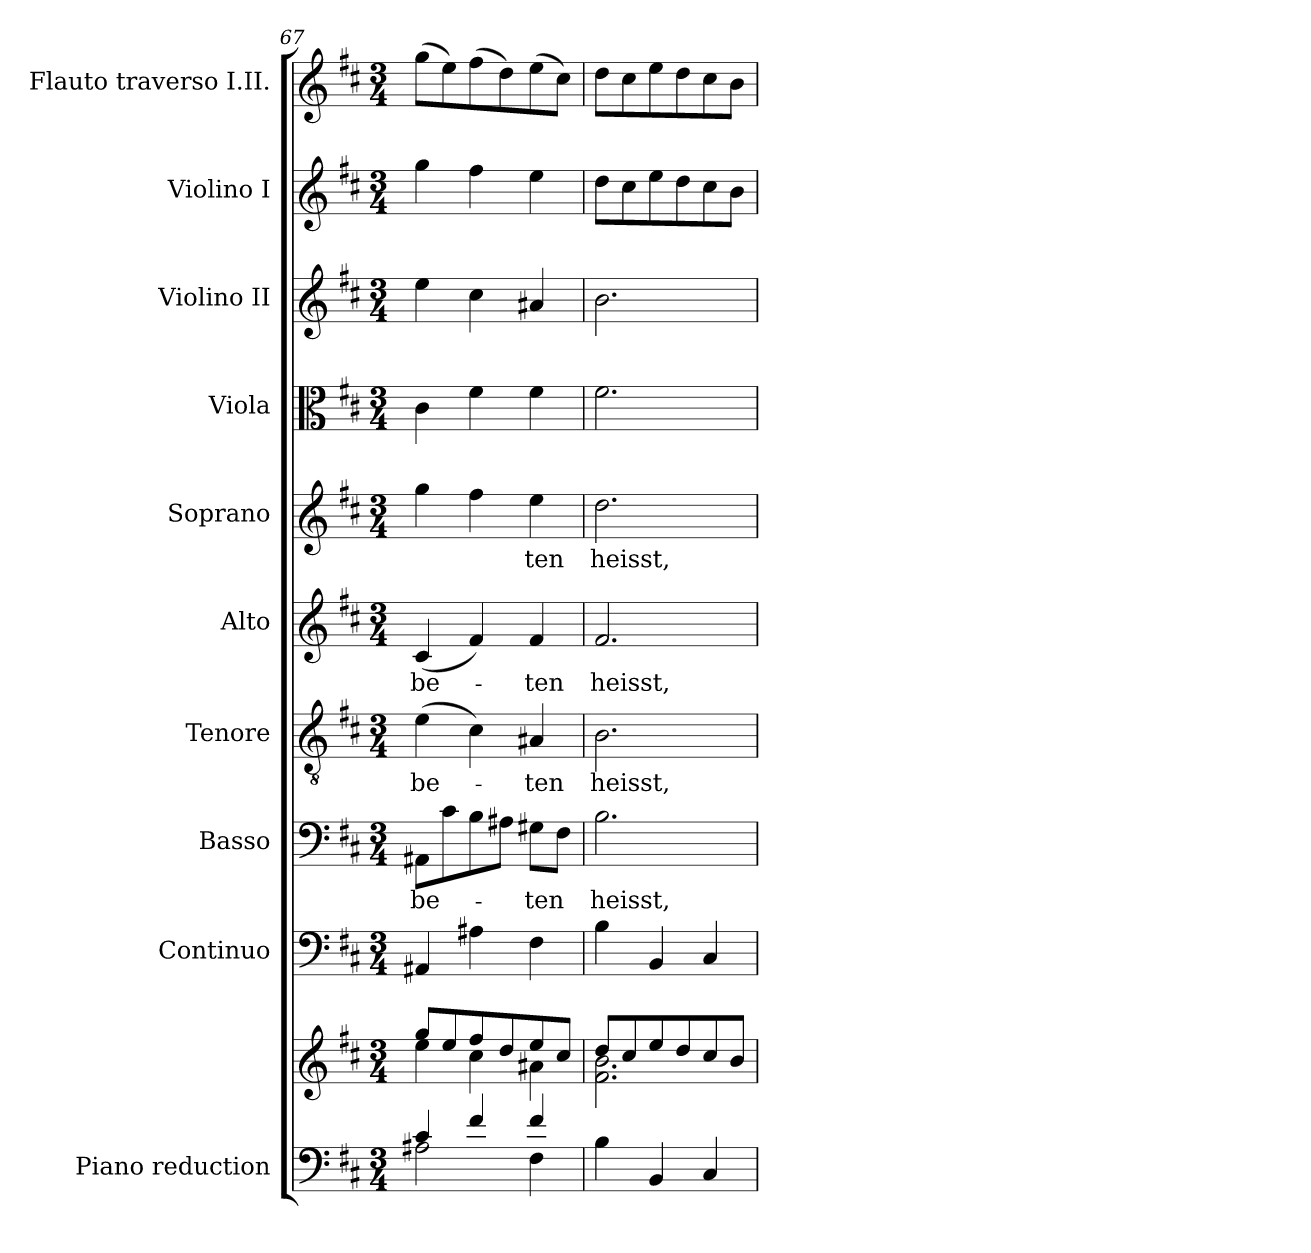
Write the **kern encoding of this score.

**kern	**kern	**kern	**kern	**text	**kern	**text	**kern	**text	**kern	**text	**kern	**kern	**kern	**kern
*part10	*part10	*part9	*part8	*part8	*part7	*part7	*part6	*part6	*part5	*part5	*part4	*part3	*part2	*part1
*staff11	*staff10	*staff9	*staff8	*staff8	*staff7	*staff7	*staff6	*staff6	*staff5	*staff5	*staff4	*staff3	*staff2	*staff1
*I"Piano reduction	*	*I"Continuo	*I"Basso	*	*I"Tenore	*	*I"Alto	*	*I"Soprano	*	*I"Viola	*I"Violino II	*I"Violino I	*I"Flauto traverso I.II.
*I'Pno	*	*	*	*	*	*	*	*	*	*	*I'Vla	*I'Vln	*I'Vln	*I'Fl
*clefF4	*clefG2	*clefF4	*clefF4	*	*clefGv2	*	*clefG2	*	*clefG2	*	*clefC3	*clefG2	*clefG2	*clefG2
*k[f#c#]	*k[f#c#]	*k[f#c#]	*k[f#c#]	*	*k[f#c#]	*	*k[f#c#]	*	*k[f#c#]	*	*k[f#c#]	*k[f#c#]	*k[f#c#]	*k[f#c#]
*M3/4	*M3/4	*M3/4	*M3/4	*	*M3/4	*	*M3/4	*	*M3/4	*	*M3/4	*M3/4	*M3/4	*M3/4
=67	=67	=67	=67	=67	=67	=67	=67	=67	=67	=67	=67	=67	=67	=67
*^	*^	*	*	*	*	*	*	*	*	*	*	*	*	*
!	!	!	!	!	!	!LO:LY:b	!	!LO:LY:b	!	!LO:LY:b	!	!	!	!	!	!
4c#/	2A#X\	8gg/L	4ee\	4AA#X/	8AA#X\L	be-	(4e\	be-	(4c#/	be-	4gg\	.	4c#\	4ee\	4gg\	(8gg\L
.	.	8ee/	.	.	8c#\	.	.	.	.	.	.	.	.	.	.	8ee\)
4f#/	.	8ff#/	4cc#\	4A#X\	8B\	.	4c#\)	.	4f#/)	.	4ff#\	.	4f#\	4cc#\	4ff#\	(8ff#\
.	.	8dd/	.	.	8A#X\J	.	.	.	.	.	.	.	.	.	.	8dd\)
!	!	!	!	!	!	!LO:LY:b	!	!LO:LY:b	!	!LO:LY:b	!	!LO:LY:b	!	!	!	!
4f#/	4F#\	8ee/	4a#X\	4F#\	8G#X\L	-ten	4A#X/	-ten	4f#/	-ten	4ee\	-ten	4f#\	4a#X/	4ee\	(8ee\
.	.	8cc#/J	.	.	8F#\J	.	.	.	.	.	.	.	.	.	.	8cc#\J)
*v	*v	*	*	*	*	*	*	*	*	*	*	*	*	*	*	*
=68	=68	=68	=68	=68	=68	=68	=68	=68	=68	=68	=68	=68	=68	=68	=68
!	!	!	!	!	!LO:LY:b	!	!LO:LY:b	!	!LO:LY:b	!	!LO:LY:b	!	!	!	!
4B\	8dd/L	2.f#\ 2.b\	4B\	2.B\	heisst,	2.B\	heisst,	2.f#/	heisst,	2.dd\	heisst,	2.f#\	2.b\	8dd\L	8dd\L
.	8cc#/	.	.	.	.	.	.	.	.	.	.	.	.	8cc#\	8cc#\
4BB/	8ee/	.	4BB/	.	.	.	.	.	.	.	.	.	.	8ee\	8ee\
.	8dd/	.	.	.	.	.	.	.	.	.	.	.	.	8dd\	8dd\
4C#/	8cc#/	.	4C#/	.	.	.	.	.	.	.	.	.	.	8cc#\	8cc#\
.	8b/J	.	.	.	.	.	.	.	.	.	.	.	.	8b\J	8b\J
*	*v	*v	*	*	*	*	*	*	*	*	*	*	*	*	*
=	=	=	=	=	=	=	=	=	=	=	=	=	=	=
*-	*-	*-	*-	*-	*-	*-	*-	*-	*-	*-	*-	*-	*-	*-
